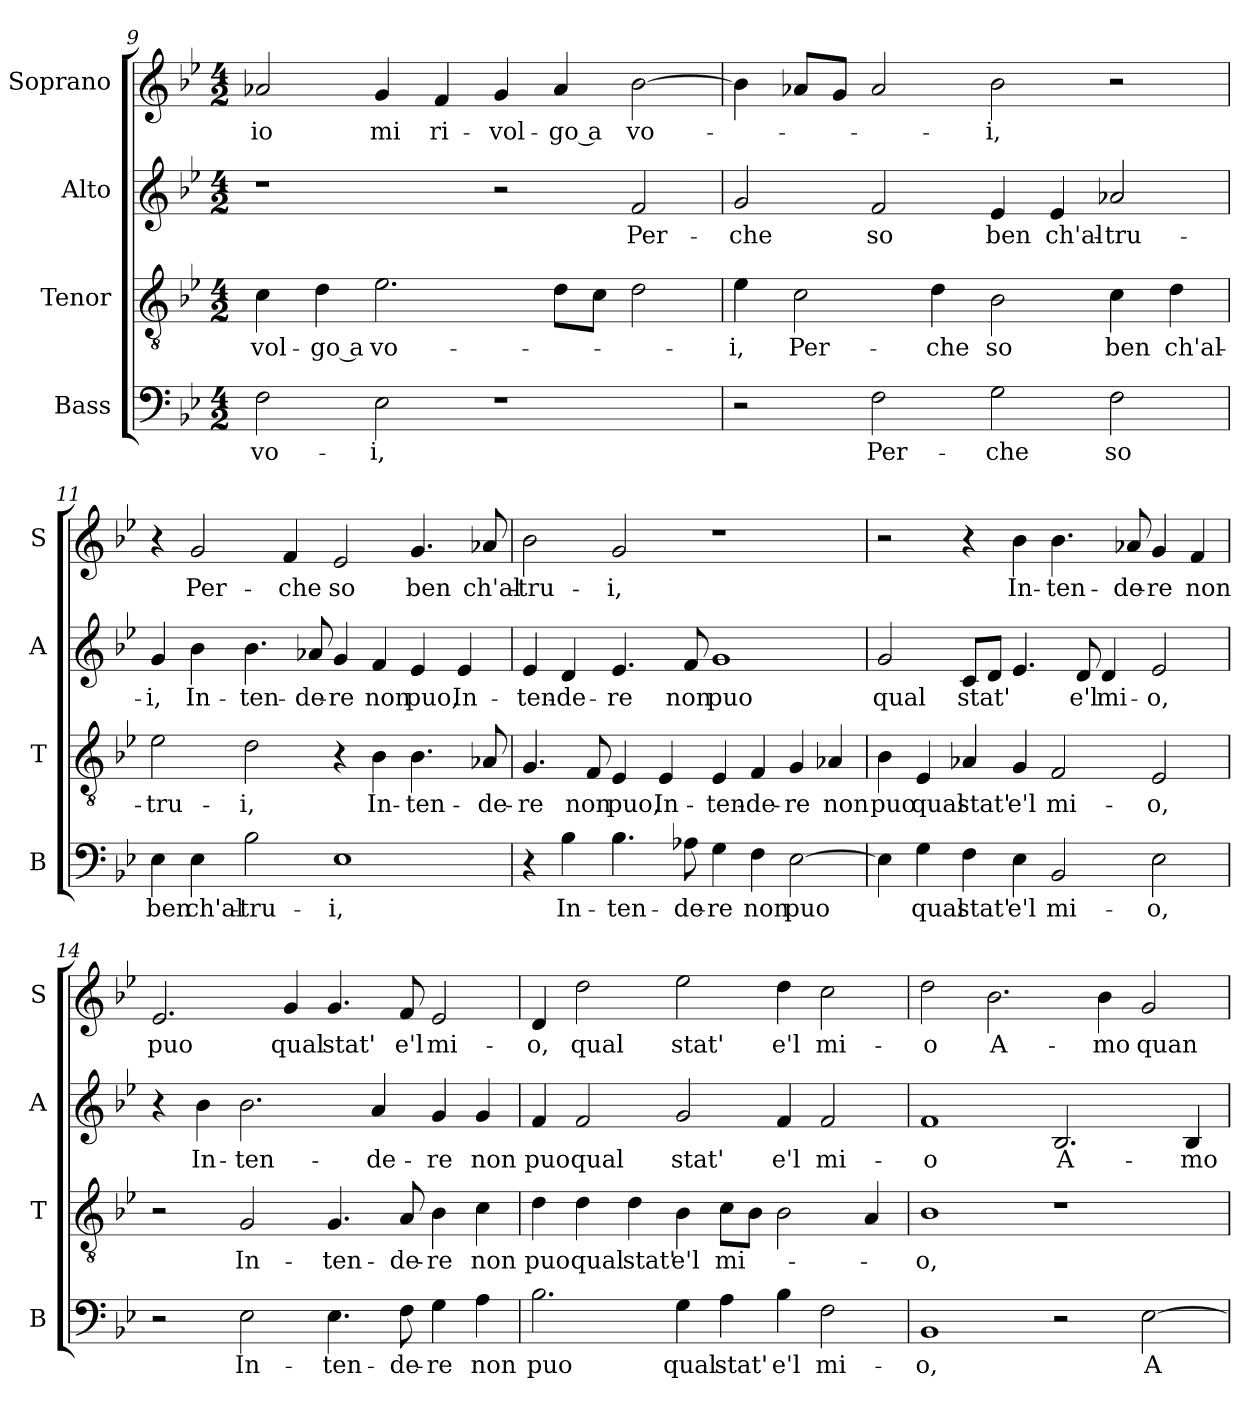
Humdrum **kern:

**kern	**text	**kern	**text	**kern	**text	**kern	**text
*part4	*part4	*part3	*part3	*part2	*part2	*part1	*part1
*staff4	*staff4	*staff3	*staff3	*staff2	*staff2	*staff1	*staff1
*I"Bass	*	*I"Tenor	*	*I"Alto	*	*I"Soprano	*
*I'B	*	*I'T	*	*I'A	*	*I'S	*
*clefF4	*	*clefGv2	*	*clefG2	*	*clefG2	*
*k[b-e-]	*	*k[b-e-]	*	*k[b-e-]	*	*k[b-e-]	*
*B-:	*	*B-:	*	*B-:	*	*B-:	*
*M4/2	*	*M4/2	*	*M4/2	*	*M4/2	*
=9	=9	=9	=9	=9	=9	=9	=9
!	!LO:LY:b	!	!LO:LY:b	!	!	!	!LO:LY:b
2F\	vo-	4c\	-vol-	1r	.	2a-X/	io
!	!	!	!LO:LY:b	!	!	!	!
.	.	4d\	-go a	.	.	.	.
!	!LO:LY:b	!	!LO:LY:b	!	!	!	!LO:LY:b
2E-\	-i,	2.e-\	vo-	.	.	4g/	mi
!	!	!	!	!	!	!	!LO:LY:b
.	.	.	.	.	.	4f/	ri-
!	!	!	!	!	!	!	!LO:LY:b
1r	.	.	.	2r	.	4g/	-vol-
!	!	!	!	!	!	!	!LO:LY:b
.	.	8d\L	.	.	.	4a-/	-go a
.	.	8c\J	.	.	.	.	.
!	!	!	!	!	!LO:LY:b	!	!LO:LY:b
.	.	2d\	.	2f/	Per-	[2b-\	vo-
=10	=10	=10	=10	=10	=10	=10	=10
!	!	!	!LO:LY:b	!	!LO:LY:b	!	!
2r	.	4e-\	-i,	2g/	-che	4b-\]	.
!	!	!	!LO:LY:b	!	!	!	!
.	.	2c\	Per-	.	.	8a-X/L	.
.	.	.	.	.	.	8g/J	.
!	!LO:LY:b	!	!	!	!LO:LY:b	!	!
2F\	Per-	.	.	2f/	so	2a-/	.
!	!	!	!LO:LY:b	!	!	!	!
.	.	4d\	-che	.	.	.	.
!	!LO:LY:b	!	!LO:LY:b	!	!LO:LY:b	!	!LO:LY:b
2G\	-che	2B-\	so	4e-/	ben	2b-\	-i,
!	!	!	!	!	!LO:LY:b	!	!
.	.	.	.	4e-/	ch'al-	.	.
!	!LO:LY:b	!	!LO:LY:b	!	!LO:LY:b	!	!
2F\	so	4c\	ben	2a-X/	-tru-	2r	.
!	!	!	!LO:LY:b	!	!	!	!
.	.	4d\	ch'al-	.	.	.	.
!!LO:LB:g=z
=11	=11	=11	=11	=11	=11	=11	=11
!	!LO:LY:b	!	!LO:LY:b	!	!LO:LY:b	!	!
4E-\	ben	2e-\	-tru-	4g/	-i,	4r	.
!	!LO:LY:b	!	!	!	!LO:LY:b	!	!LO:LY:b
4E-\	ch'al-	.	.	4b-\	In-	2g/	Per-
!	!LO:LY:b	!	!LO:LY:b	!	!LO:LY:b	!	!
2B-\	-tru-	2d\	-i,	4.b-\	-ten-	.	.
!	!	!	!	!	!	!	!LO:LY:b
.	.	.	.	.	.	4f/	-che
!	!	!	!	!	!LO:LY:b	!	!
.	.	.	.	8a-X/	-de-	.	.
!	!LO:LY:b	!	!	!	!LO:LY:b	!	!LO:LY:b
1E-	-i,	4r	.	4g/	-re	2e-/	so
!	!	!	!LO:LY:b	!	!LO:LY:b	!	!
.	.	4B-\	In-	4f/	non	.	.
!	!	!	!LO:LY:b	!	!LO:LY:b	!	!LO:LY:b
.	.	4.B-\	-ten-	4e-/	puo,	4.g/	ben
!	!	!	!	!	!LO:LY:b	!	!
.	.	.	.	4e-/	In-	.	.
!	!	!	!LO:LY:b	!	!	!	!LO:LY:b
.	.	8A-X/	-de-	.	.	8a-X/	ch'al-
=12	=12	=12	=12	=12	=12	=12	=12
!	!	!	!LO:LY:b	!	!LO:LY:b	!	!LO:LY:b
4r	.	4.G/	-re	4e-/	-ten-	2b-\	-tru-
!	!LO:LY:b	!	!	!	!LO:LY:b	!	!
4B-\	In-	.	.	4d/	-de-	.	.
!	!	!	!LO:LY:b	!	!	!	!
.	.	8F/	non	.	.	.	.
!	!LO:LY:b	!	!LO:LY:b	!	!LO:LY:b	!	!LO:LY:b
4.B-\	-ten-	4E-/	puo,	4.e-/	-re	2g/	-i,
!	!	!	!LO:LY:b	!	!	!	!
.	.	4E-/	In-	.	.	.	.
!	!LO:LY:b	!	!	!	!LO:LY:b	!	!
8A-X\	-de-	.	.	8f/	non	.	.
!	!LO:LY:b	!	!LO:LY:b	!	!LO:LY:b	!	!
4G\	-re	4E-/	-ten-	1g	puo	1r	.
!	!LO:LY:b	!	!LO:LY:b	!	!	!	!
4F\	non	4F/	-de-	.	.	.	.
!	!LO:LY:b	!	!LO:LY:b	!	!	!	!
[2E-\	puo	4G/	-re	.	.	.	.
!	!	!	!LO:LY:b	!	!	!	!
.	.	4A-X/	non	.	.	.	.
=13	=13	=13	=13	=13	=13	=13	=13
!	!	!	!LO:LY:b	!	!LO:LY:b	!	!
4E-\]	.	4B-\	puo	2g/	qual	2r	.
!	!LO:LY:b	!	!LO:LY:b	!	!	!	!
4G\	qual	4E-/	qual	.	.	.	.
!	!LO:LY:b	!	!LO:LY:b	!	!LO:LY:b	!	!
4F\	stat'	4A-X/	stat'	8c/L	stat'	4r	.
.	.	.	.	8d/J	.	.	.
!	!LO:LY:b	!	!LO:LY:b	!	!	!	!LO:LY:b
4E-\	e'l	4G/	e'l	4.e-/	.	4b-\	In-
!	!LO:LY:b	!	!LO:LY:b	!	!	!	!LO:LY:b
2BB-/	mi-	2F/	mi-	.	.	4.b-\	-ten-
!	!	!	!	!	!LO:LY:b	!	!
.	.	.	.	8d/	e'l	.	.
!	!	!	!	!	!LO:LY:b	!	!
.	.	.	.	4d/	mi-	.	.
!	!	!	!	!	!	!	!LO:LY:b
.	.	.	.	.	.	8a-X/	-de-
!	!LO:LY:b	!	!LO:LY:b	!	!LO:LY:b	!	!LO:LY:b
2E-\	-o,	2E-/	-o,	2e-/	-o,	4g/	-re
!	!	!	!	!	!	!	!LO:LY:b
.	.	.	.	.	.	4f/	non
!!LO:LB:g=z
=14	=14	=14	=14	=14	=14	=14	=14
!	!	!	!	!	!	!	!LO:LY:b
2r	.	2r	.	4r	.	2.e-/	puo
!	!	!	!	!	!LO:LY:b	!	!
.	.	.	.	4b-\	In-	.	.
!	!LO:LY:b	!	!LO:LY:b	!	!LO:LY:b	!	!
2E-\	In-	2G/	In-	2.b-\	-ten-	.	.
!	!	!	!	!	!	!	!LO:LY:b
.	.	.	.	.	.	4g/	qual
!	!LO:LY:b	!	!LO:LY:b	!	!	!	!LO:LY:b
4.E-\	-ten-	4.G/	-ten-	.	.	4.g/	stat'
!	!	!	!	!	!LO:LY:b	!	!
.	.	.	.	4a/	-de-	.	.
!	!LO:LY:b	!	!LO:LY:b	!	!	!	!LO:LY:b
8F\	-de-	8A/	-de-	.	.	8f/	e'l
!	!LO:LY:b	!	!LO:LY:b	!	!LO:LY:b	!	!LO:LY:b
4G\	-re	4B-\	-re	4g/	-re	2e-/	mi-
!	!LO:LY:b	!	!LO:LY:b	!	!LO:LY:b	!	!
4A\	non	4c\	non	4g/	non	.	.
=15	=15	=15	=15	=15	=15	=15	=15
!	!LO:LY:b	!	!LO:LY:b	!	!LO:LY:b	!	!LO:LY:b
2.B-\	puo	4d\	puo	4f/	puo	4d/	-o,
!	!	!	!LO:LY:b	!	!LO:LY:b	!	!LO:LY:b
.	.	4d\	qual	2f/	qual	2dd\	qual
!	!	!	!LO:LY:b	!	!	!	!
.	.	4d\	stat'	.	.	.	.
!	!LO:LY:b	!	!LO:LY:b	!	!LO:LY:b	!	!LO:LY:b
4G\	qual	4B-\	e'l	2g/	stat'	2ee-\	stat'
!	!LO:LY:b	!	!LO:LY:b	!	!	!	!
4A\	stat'	8c\L	mi-	.	.	.	.
.	.	8B-\J	.	.	.	.	.
!	!LO:LY:b	!	!	!	!LO:LY:b	!	!LO:LY:b
4B-\	e'l	2B-\	.	4f/	e'l	4dd\	e'l
!	!LO:LY:b	!	!	!	!LO:LY:b	!	!LO:LY:b
2F\	mi-	.	.	2f/	mi-	2cc\	mi-
.	.	4A/	.	.	.	.	.
=16	=16	=16	=16	=16	=16	=16	=16
!	!LO:LY:b	!	!LO:LY:b	!	!LO:LY:b	!	!LO:LY:b
1BB-	-o,	1B-	-o,	1f	-o	2dd\	-o
!	!	!	!	!	!	!	!LO:LY:b
.	.	.	.	.	.	2.b-\	A-
!	!	!	!	!	!LO:LY:b	!	!
2r	.	1r	.	2.B-/	A-	.	.
!	!	!	!	!	!	!	!LO:LY:b
.	.	.	.	.	.	4b-\	-mo
!	!LO:LY:b	!	!	!	!	!	!LO:LY:b
[2E-\	A-	.	.	.	.	2g/	quan-
!	!	!	!	!	!LO:LY:b	!	!
.	.	.	.	4B-/	-mo	.	.
=	=	=	=	=	=	=	=
*-	*-	*-	*-	*-	*-	*-	*-
